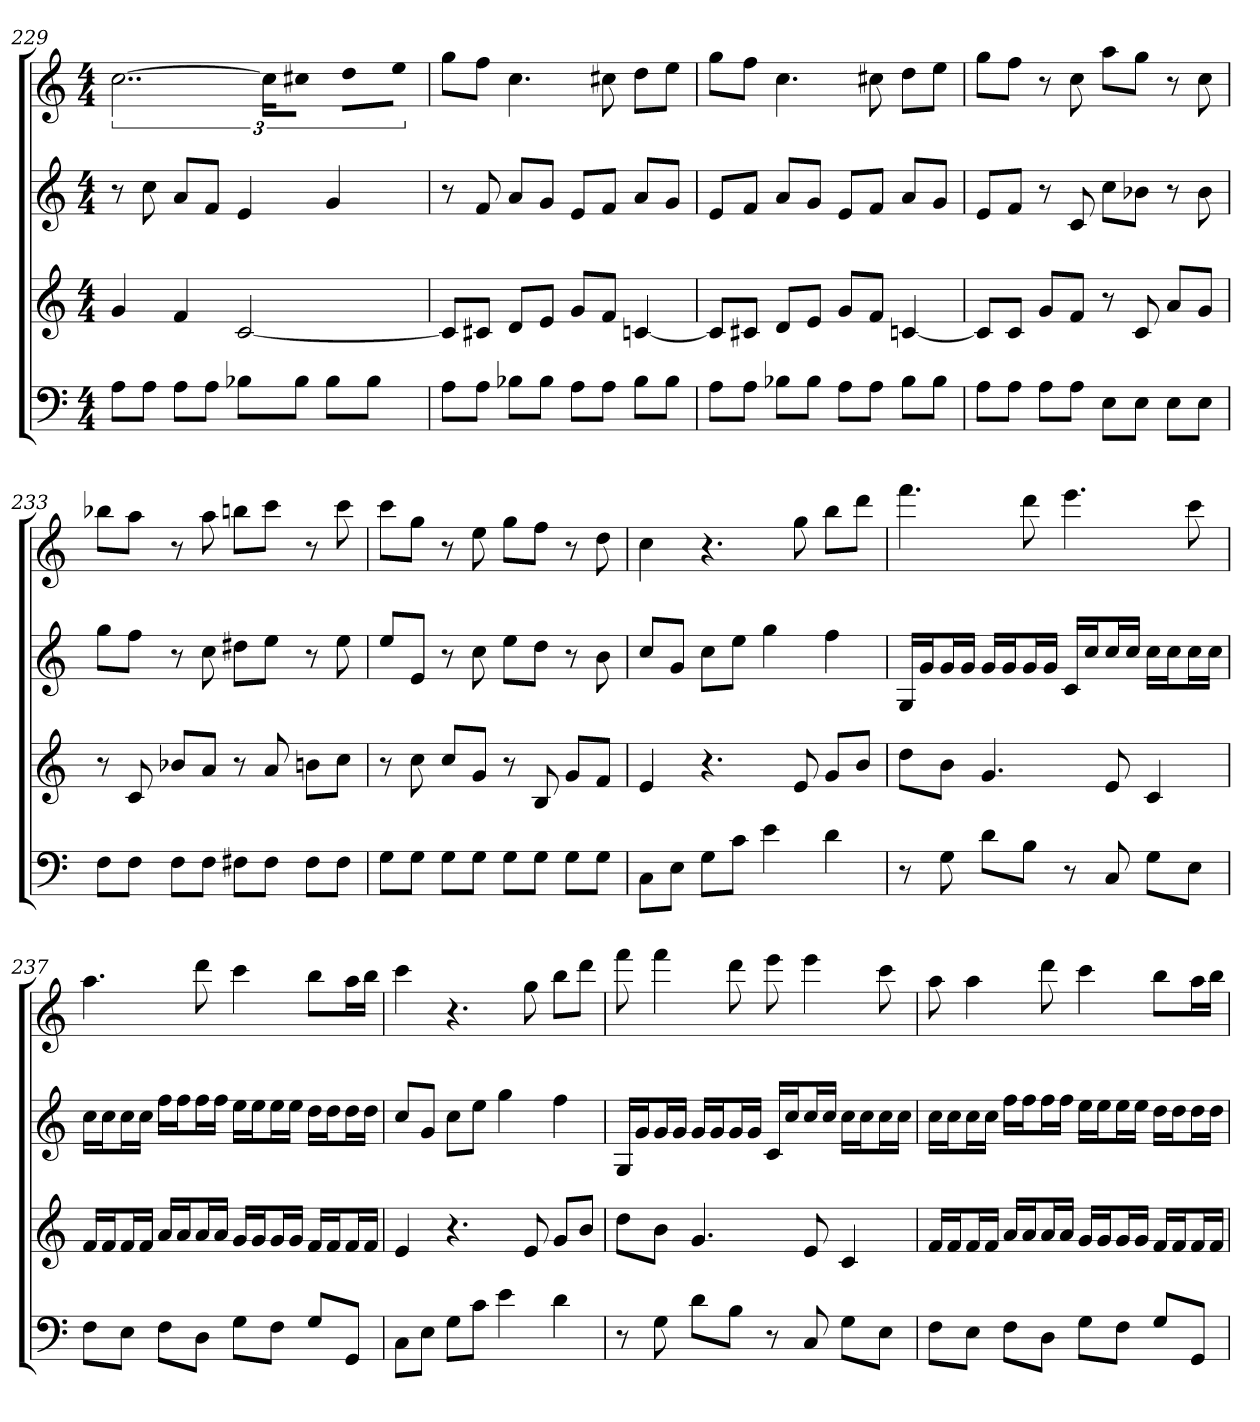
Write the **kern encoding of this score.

**kern	**kern	**kern	**kern
*part4	*part3	*part2	*part1
*staff4	*staff3	*staff2	*staff1
*k[]	*k[]	*k[]	*k[]
*C:	*C:	*C:	*C:
*M4/4	*M4/4	*M4/4	*M4/4
=229	=229	=229	=229
8AL	4g	8r	[3..cc
8AJ	.	8cc	.
8AL	4f	8aL	.
8AJ	.	8fJ	.
8B-XL	[2c	4e	.
.	.	.	24ccKL]
8B-J	.	.	8cc#XJ
8B-L	.	4g	8ddL
8B-J	.	.	8eeJ
=230	=230	=230	=230
8AL	8cL]	8r	8ggL
8AJ	8c#XJ	8f	8ffJ
8B-XL	8dL	8aL	4.cc
8B-J	8eJ	8gJ	.
8AL	8gL	8eL	.
8AJ	8fJ	8fJ	8cc#X
8B-L	[4cn	8aL	8ddL
8B-J	.	8gJ	8eeJ
=231	=231	=231	=231
8AL	8cL]	8eL	8ggL
8AJ	8c#XJ	8fJ	8ffJ
8B-XL	8dL	8aL	4.cc
8B-J	8eJ	8gJ	.
8AL	8gL	8eL	.
8AJ	8fJ	8fJ	8cc#X
8B-L	[4cn	8aL	8ddL
8B-J	.	8gJ	8eeJ
=232	=232	=232	=232
8AL	8cL]	8eL	8ggL
8AJ	8cJ	8fJ	8ffJ
8AL	8gL	8r	8r
8AJ	8fJ	8c	8cc
8EL	8r	8ccL	8aaL
8EJ	8c	8b-XJ	8ggJ
8EL	8aL	8r	8r
8EJ	8gJ	8b-	8cc
=233	=233	=233	=233
8FL	8r	8ggL	8bb-XL
8FJ	8c	8ffJ	8aaJ
8FL	8b-XL	8r	8r
8FJ	8aJ	8cc	8aa
8F#XL	8r	8dd#XL	8bbnL
8F#J	8a	8eeJ	8cccJ
8F#L	8bnL	8r	8r
8F#J	8ccJ	8ee	8ccc
=234	=234	=234	=234
8GL	8r	8eeL	8cccL
8GJ	8cc	8eJ	8ggJ
8GL	8ccL	8r	8r
8GJ	8gJ	8cc	8ee
8GL	8r	8eeL	8ggL
8GJ	8B	8ddJ	8ffJ
8GL	8gL	8r	8r
8GJ	8fJ	8b	8dd
=235	=235	=235	=235
8CL	4e	8ccL	4cc
8EJ	.	8gJ	.
8GL	4.r	8ccL	4.r
8cJ	.	8eeJ	.
4e	.	4gg	.
.	8e	.	8gg
4d	8gL	4ff	8bbL
.	8bJ	.	8dddJ
=236	=236	=236	=236
8r	8ddL	16GLL	4.fff
.	.	16gJ	.
8G	8bJ	16gL	.
.	.	16gJJ	.
8dL	4.g	16gLL	.
.	.	16gJ	.
8BJ	.	16gL	8ddd
.	.	16gJJ	.
8r	.	16cLL	4.eee
.	.	16ccJ	.
8C	8e	16ccL	.
.	.	16ccJJ	.
8GL	4c	16ccLL	.
.	.	16ccJ	.
8EJ	.	16ccL	8ccc
.	.	16ccJJ	.
=237	=237	=237	=237
8FL	16fLL	16ccLL	4.aa
.	16fJ	16ccJ	.
8EJ	16fL	16ccL	.
.	16fJJ	16ccJJ	.
8FL	16aLL	16ffLL	.
.	16aJ	16ffJ	.
8DJ	16aL	16ffL	8ddd
.	16aJJ	16ffJJ	.
8GL	16gLL	16eeLL	4ccc
.	16gJ	16eeJ	.
8FJ	16gL	16eeL	.
.	16gJJ	16eeJJ	.
8GL	16fLL	16ddLL	8bbL
.	16fJ	16ddJ	.
8GGJ	16fL	16ddL	16aaL
.	16fJJ	16ddJJ	16bbJJ
=238	=238	=238	=238
8CL	4e	8ccL	4ccc
8EJ	.	8gJ	.
8GL	4.r	8ccL	4.r
8cJ	.	8eeJ	.
4e	.	4gg	.
.	8e	.	8gg
4d	8gL	4ff	8bbL
.	8bJ	.	8dddJ
=239	=239	=239	=239
8r	8ddL	16GLL	8fff
.	.	16gJ	.
8G	8bJ	16gL	4fff
.	.	16gJJ	.
8dL	4.g	16gLL	.
.	.	16gJ	.
8BJ	.	16gL	8ddd
.	.	16gJJ	.
8r	.	16cLL	8eee
.	.	16ccJ	.
8C	8e	16ccL	4eee
.	.	16ccJJ	.
8GL	4c	16ccLL	.
.	.	16ccJ	.
8EJ	.	16ccL	8ccc
.	.	16ccJJ	.
=240	=240	=240	=240
8FL	16fLL	16ccLL	8aa
.	16fJ	16ccJ	.
8EJ	16fL	16ccL	4aa
.	16fJJ	16ccJJ	.
8FL	16aLL	16ffLL	.
.	16aJ	16ffJ	.
8DJ	16aL	16ffL	8ddd
.	16aJJ	16ffJJ	.
8GL	16gLL	16eeLL	4ccc
.	16gJ	16eeJ	.
8FJ	16gL	16eeL	.
.	16gJJ	16eeJJ	.
8GL	16fLL	16ddLL	8bbL
.	16fJ	16ddJ	.
8GGJ	16fL	16ddL	16aaL
.	16fJJ	16ddJJ	16bbJJ
=	=	=	=
*-	*-	*-	*-
